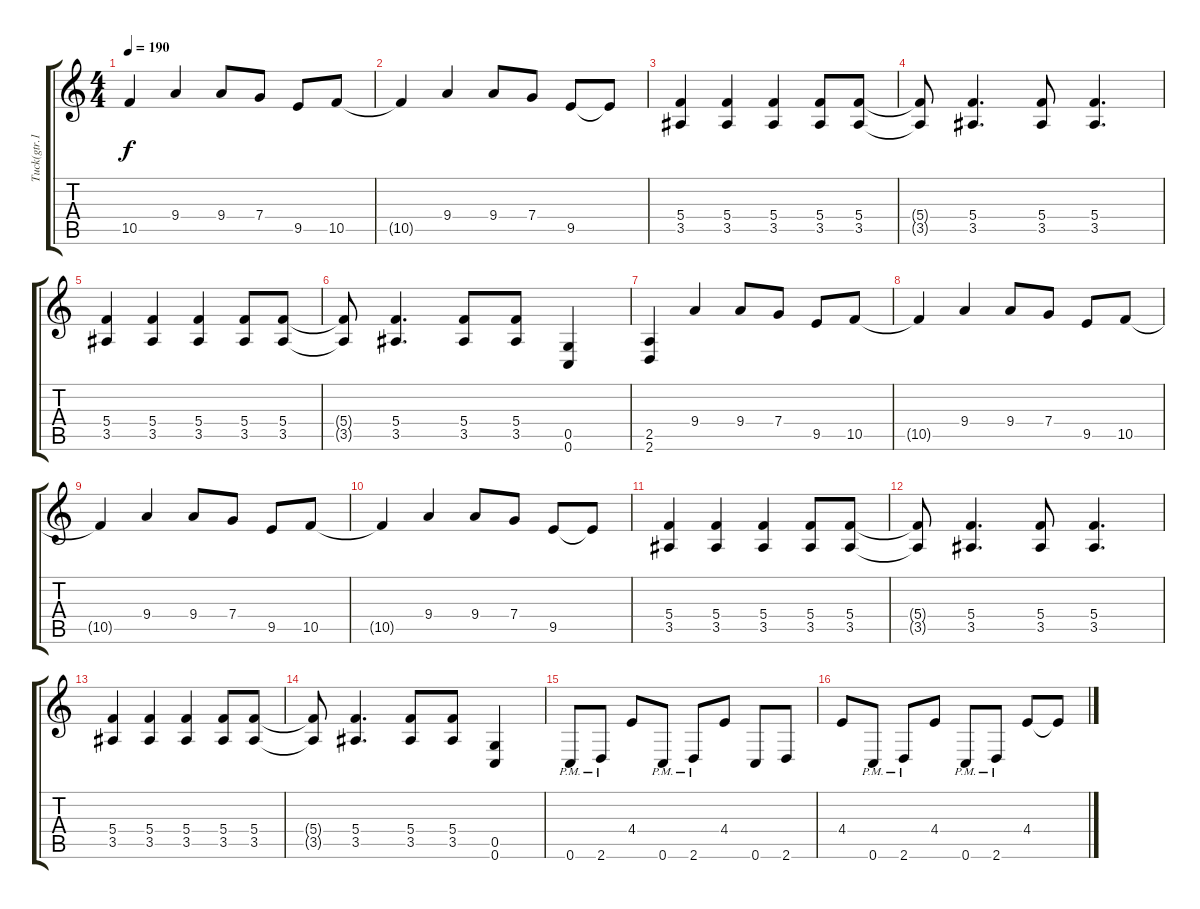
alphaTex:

\track ("Tuck(gtr.1)" "Tuck(gtr.1") {instrument distortionguitar}
\staff {score tabs}
\tuning (D4 A3 F3 C3 G2 C2) {hide}
\ts (4 4)
\tempo 190
\clef g2
\ks c
10.5{t}.4{dy f} 9.4.4 9.4.8 7.4.8 9.5.8 10.5.8 |
10.5{t}.4 9.4.4 9.4.8 7.4.8 9.5.8 9.5{t}.8 |
(5.4 3.5).4 (5.4 3.5).4 (5.4 3.5).4 (5.4 3.5).8 (5.4 3.5).8 |
(5.4{t} 3.5{t}).8 (5.4 3.5).4{d} (5.4 3.5).8 (5.4 3.5).4{d} |
(5.4 3.5).4 (5.4 3.5).4 (5.4 3.5).4 (5.4 3.5).8 (5.4 3.5).8 |
(5.4{t} 3.5{t}).8 (5.4 3.5).4{d} (5.4 3.5).8 (5.4 3.5).8 (0.5 0.6).4 |
(2.5 2.6).4 9.4.4 9.4.8 7.4.8 9.5.8 10.5.8 |
10.5{t}.4 9.4.4 9.4.8 7.4.8 9.5.8 10.5.8 |
10.5{t}.4 9.4.4 9.4.8 7.4.8 9.5.8 10.5.8 |
10.5{t}.4 9.4.4 9.4.8 7.4.8 9.5.8 9.5{t}.8 |
(5.4 3.5).4 (5.4 3.5).4 (5.4 3.5).4 (5.4 3.5).8 (5.4 3.5).8 |
(5.4{t} 3.5{t}).8 (5.4 3.5).4{d} (5.4 3.5).8 (5.4 3.5).4{d} |
(5.4 3.5).4 (5.4 3.5).4 (5.4 3.5).4 (5.4 3.5).8 (5.4 3.5).8 |
(5.4{t} 3.5{t}).8 (5.4 3.5).4{d} (5.4 3.5).8 (5.4 3.5).8 (0.5 0.6).4 |
0.6{pm}.8 2.6{pm}.8 4.4.8 0.6{pm}.8 2.6{pm}.8 4.4.8 0.6.8 2.6.8 |
4.4.8 0.6{pm}.8 2.6{pm}.8 4.4.8 0.6{pm}.8 2.6{pm}.8 4.4.8 4.4{t}.8
